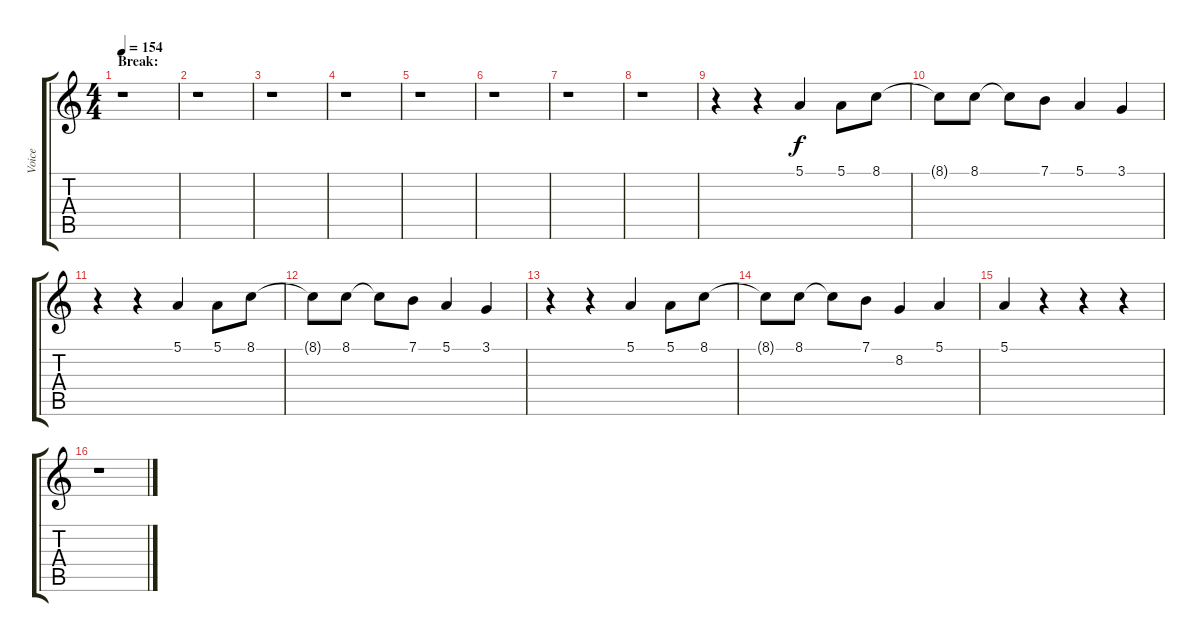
\track ("Voice" "Voice") {instrument oboe}
\staff {score tabs}
\tuning (E4 B3 G3 D3 A2 E2) {hide}
\ts (4 4)
\section ("" "Break:")
\tempo 154
\clef g2
\ks c
r.1{dy f} |
r.1 |
r.1 |
r.1 |
r.1 |
r.1 |
r.1 |
r.1 |
r.4 r.4 5.1.4 5.1.8 8.1.8 |
8.1{t}.8 8.1.8 8.1{t}.8 7.1.8 5.1.4 3.1.4 |
r.4 r.4 5.1.4 5.1.8 8.1.8 |
8.1{t}.8 8.1.8 8.1{t}.8 7.1.8 5.1.4 3.1.4 |
r.4 r.4 5.1.4 5.1.8 8.1.8 |
8.1{t}.8 8.1.8 8.1{t}.8 7.1.8 8.2.4 5.1.4 |
5.1.4 r.4 r.4 r.4 |
r.1
